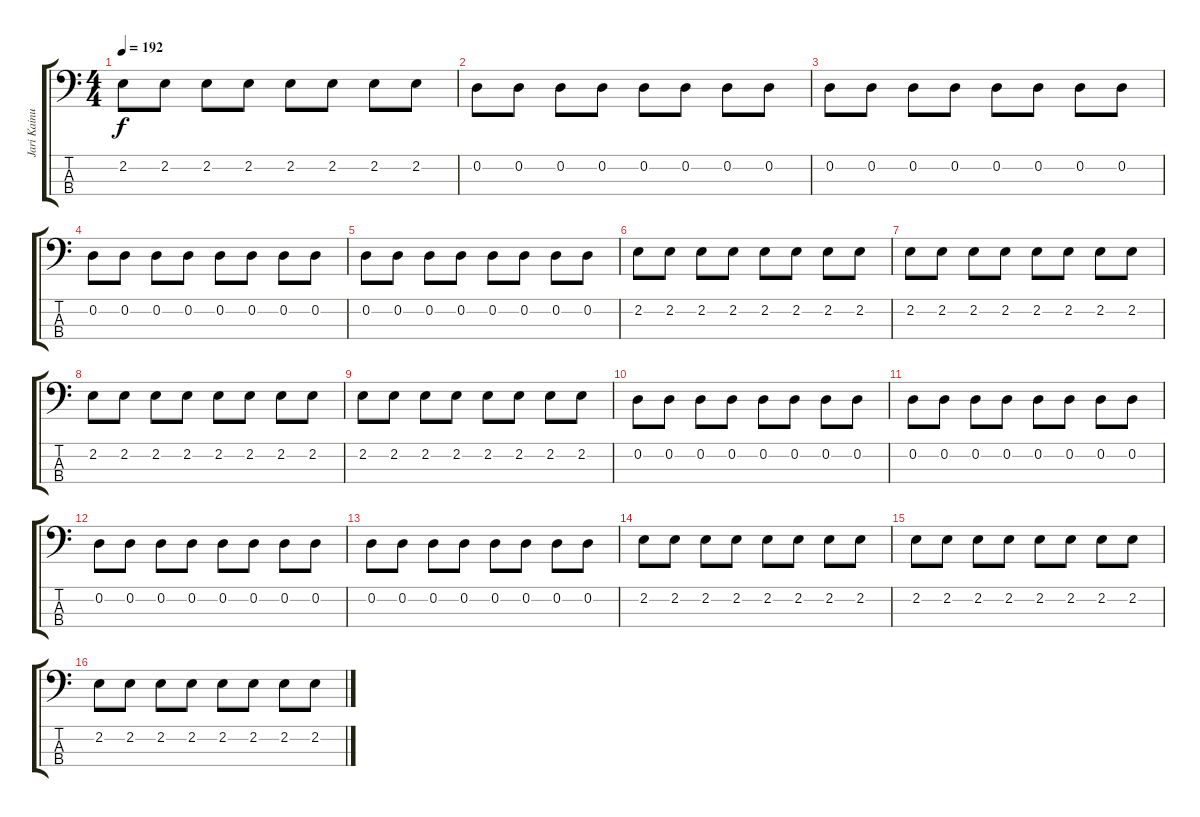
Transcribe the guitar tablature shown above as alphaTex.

\track ("Jari Kainulainen" "Jari Kainu") {instrument electricbassfinger}
\staff {score tabs}
\tuning (G2 D2 A1 E1) {hide}
\ts (4 4)
\tempo 192
\clef f4
\ks c
2.2.8{dy f} 2.2.8 2.2.8 2.2.8 2.2.8 2.2.8 2.2.8 2.2.8 |
0.2.8 0.2.8 0.2.8 0.2.8 0.2.8 0.2.8 0.2.8 0.2.8 |
0.2.8 0.2.8 0.2.8 0.2.8 0.2.8 0.2.8 0.2.8 0.2.8 |
0.2.8 0.2.8 0.2.8 0.2.8 0.2.8 0.2.8 0.2.8 0.2.8 |
0.2.8 0.2.8 0.2.8 0.2.8 0.2.8 0.2.8 0.2.8 0.2.8 |
2.2.8 2.2.8 2.2.8 2.2.8 2.2.8 2.2.8 2.2.8 2.2.8 |
2.2.8 2.2.8 2.2.8 2.2.8 2.2.8 2.2.8 2.2.8 2.2.8 |
2.2.8 2.2.8 2.2.8 2.2.8 2.2.8 2.2.8 2.2.8 2.2.8 |
2.2.8 2.2.8 2.2.8 2.2.8 2.2.8 2.2.8 2.2.8 2.2.8 |
0.2.8 0.2.8 0.2.8 0.2.8 0.2.8 0.2.8 0.2.8 0.2.8 |
0.2.8 0.2.8 0.2.8 0.2.8 0.2.8 0.2.8 0.2.8 0.2.8 |
0.2.8 0.2.8 0.2.8 0.2.8 0.2.8 0.2.8 0.2.8 0.2.8 |
0.2.8 0.2.8 0.2.8 0.2.8 0.2.8 0.2.8 0.2.8 0.2.8 |
2.2.8 2.2.8 2.2.8 2.2.8 2.2.8 2.2.8 2.2.8 2.2.8 |
2.2.8 2.2.8 2.2.8 2.2.8 2.2.8 2.2.8 2.2.8 2.2.8 |
2.2.8 2.2.8 2.2.8 2.2.8 2.2.8 2.2.8 2.2.8 2.2.8
